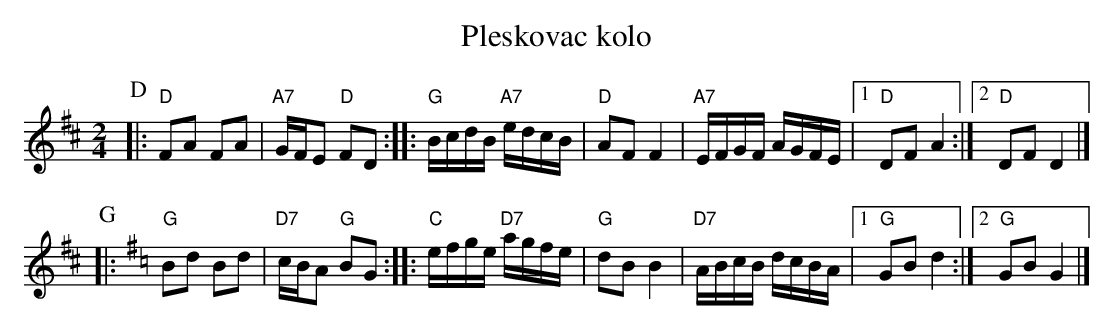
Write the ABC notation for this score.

X:1
T:Pleskovac kolo
M:2/4
L:1/16
K:C
P:D
K:D
|: "D"F2A2 F2A2 | "A7"GFE2 "D"F2D2 :: "G"BcdB "A7"edcB | "D"A2F2 F4 | "A7"EFGF AGFE |1 "D"D2F2 A4 :|2 "D"D2F2 D4 |]
P:G
K:G
|: "G"B2d2 B2d2 | "D7"cBA2 "G"B2G2 :: "C"efge "D7"agfe | "G"d2B2 B4 | "D7"ABcB dcBA |1 "G"G2B2 d4 :|2 "G"G2B2 G4 |]
